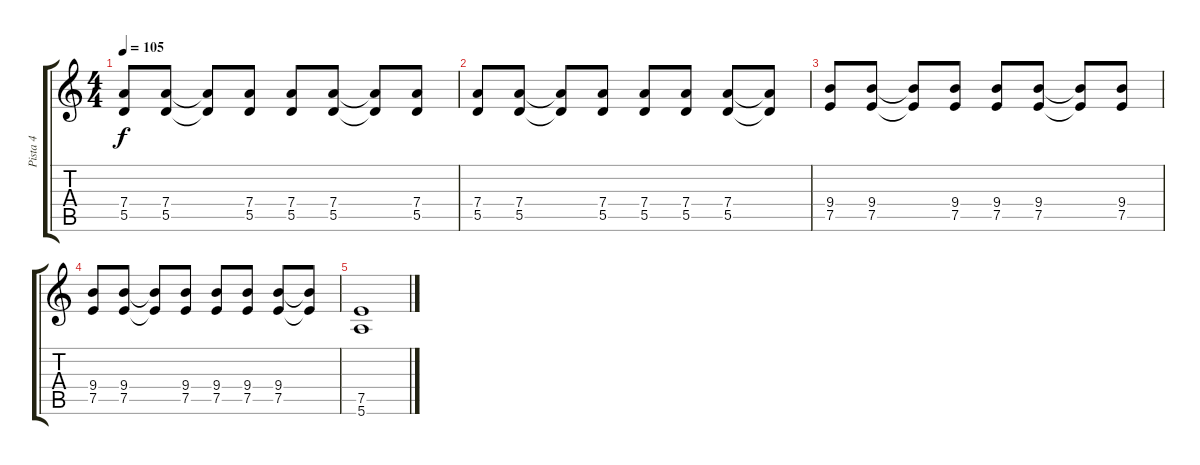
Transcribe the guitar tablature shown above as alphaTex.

\track ("Pista 4" "Pista 4") {instrument distortionguitar}
\staff {score tabs}
\tuning (E4 B3 G3 D3 A2 E2) {hide}
\ts (4 4)
\tempo 105
\clef g2
\ks c
(7.4 5.5).8{dy f} (7.4 5.5).8 (7.4{t} 5.5{t}).8 (7.4 5.5).8 (7.4 5.5).8 (7.4 5.5).8 (7.4{t} 5.5{t}).8 (7.4 5.5).8 |
(7.4 5.5).8 (7.4 5.5).8 (7.4{t} 5.5{t}).8 (7.4 5.5).8 (7.4 5.5).8 (7.4 5.5).8 (7.4 5.5).8 (7.4{t} 5.5{t}).8 |
(9.4 7.5).8 (9.4 7.5).8 (9.4{t} 7.5{t}).8 (9.4 7.5).8 (9.4 7.5).8 (9.4 7.5).8 (9.4{t} 7.5{t}).8 (9.4 7.5).8 |
(9.4 7.5).8 (9.4 7.5).8 (9.4{t} 7.5{t}).8 (9.4 7.5).8 (9.4 7.5).8 (9.4 7.5).8 (9.4 7.5).8 (9.4{t} 7.5{t}).8 |
(7.5 5.6).1{volume 0}
